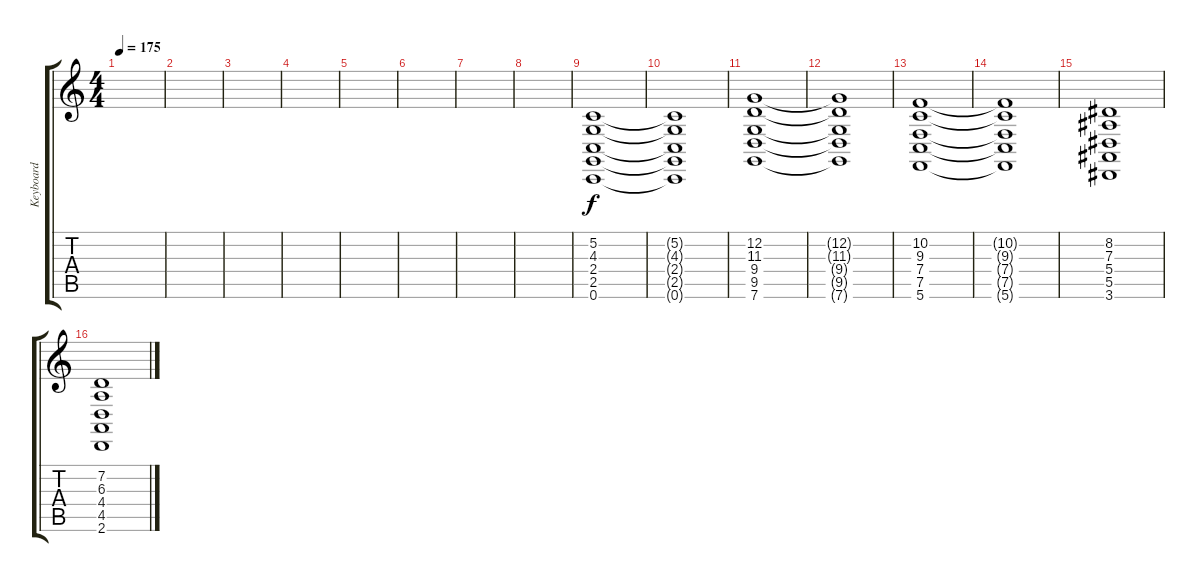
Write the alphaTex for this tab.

\track ("Keyboard" "Keyboard") {instrument stringensemble1}
\staff {score tabs}
\tuning (C4 G3 Eb3 Bb2 F2 C2) {hide}
\ts (4 4)
\tempo 175
\clef g2
\ks c
|
|
|
|
|
|
|
|
(5.2 4.3 2.4 2.5 0.6).1 |
(5.2{t} 4.3{t} 2.4{t} 2.5{t} 0.6{t}).1 |
(12.2 11.3 9.4 9.5 7.6).1 |
(12.2{t} 11.3{t} 9.4{t} 9.5{t} 7.6{t}).1 |
(10.2 9.3 7.4 7.5 5.6).1 |
(10.2{t} 9.3{t} 7.4{t} 7.5{t} 5.6{t}).1 |
(8.2 7.3 5.4 5.5 3.6).1 |
(7.2 6.3 4.4 4.5 2.6).1
